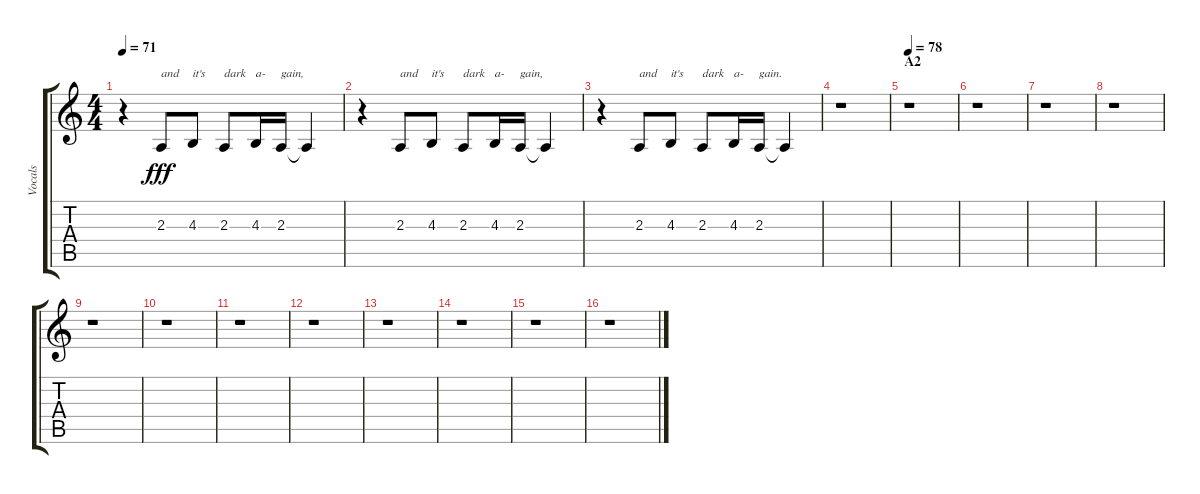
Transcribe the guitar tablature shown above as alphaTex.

\track ("Vocals" "Vocals") {instrument lead6voice}
\staff {score tabs}
\tuning (E4 B3 G3 D3 A2 E2) {hide}
\ts (4 4)
\tempo 71
\clef g2
\ks c
r.4{dy fff} 2.3.8{txt "and"} 4.3.8{txt "it's"} 2.3.8{txt "dark"} 4.3.16{txt "a-"} 2.3.16{txt "gain,"} 2.3{t}.4 |
r.4 2.3.8{txt "and"} 4.3.8{txt "it's"} 2.3.8{txt "dark"} 4.3.16{txt "a-"} 2.3.16{txt "gain,"} 2.3{t}.4 |
r.4 2.3.8{txt "and"} 4.3.8{txt "it's"} 2.3.8{txt "dark"} 4.3.16{txt "a-"} 2.3.16{txt "gain."} 2.3{t}.4 |
r.1 |
\section ("" "A2")
\tempo 78
r.1 |
r.1 |
r.1 |
r.1 |
r.1 |
r.1 |
r.1 |
r.1 |
r.1 |
r.1 |
r.1 |
r.1
